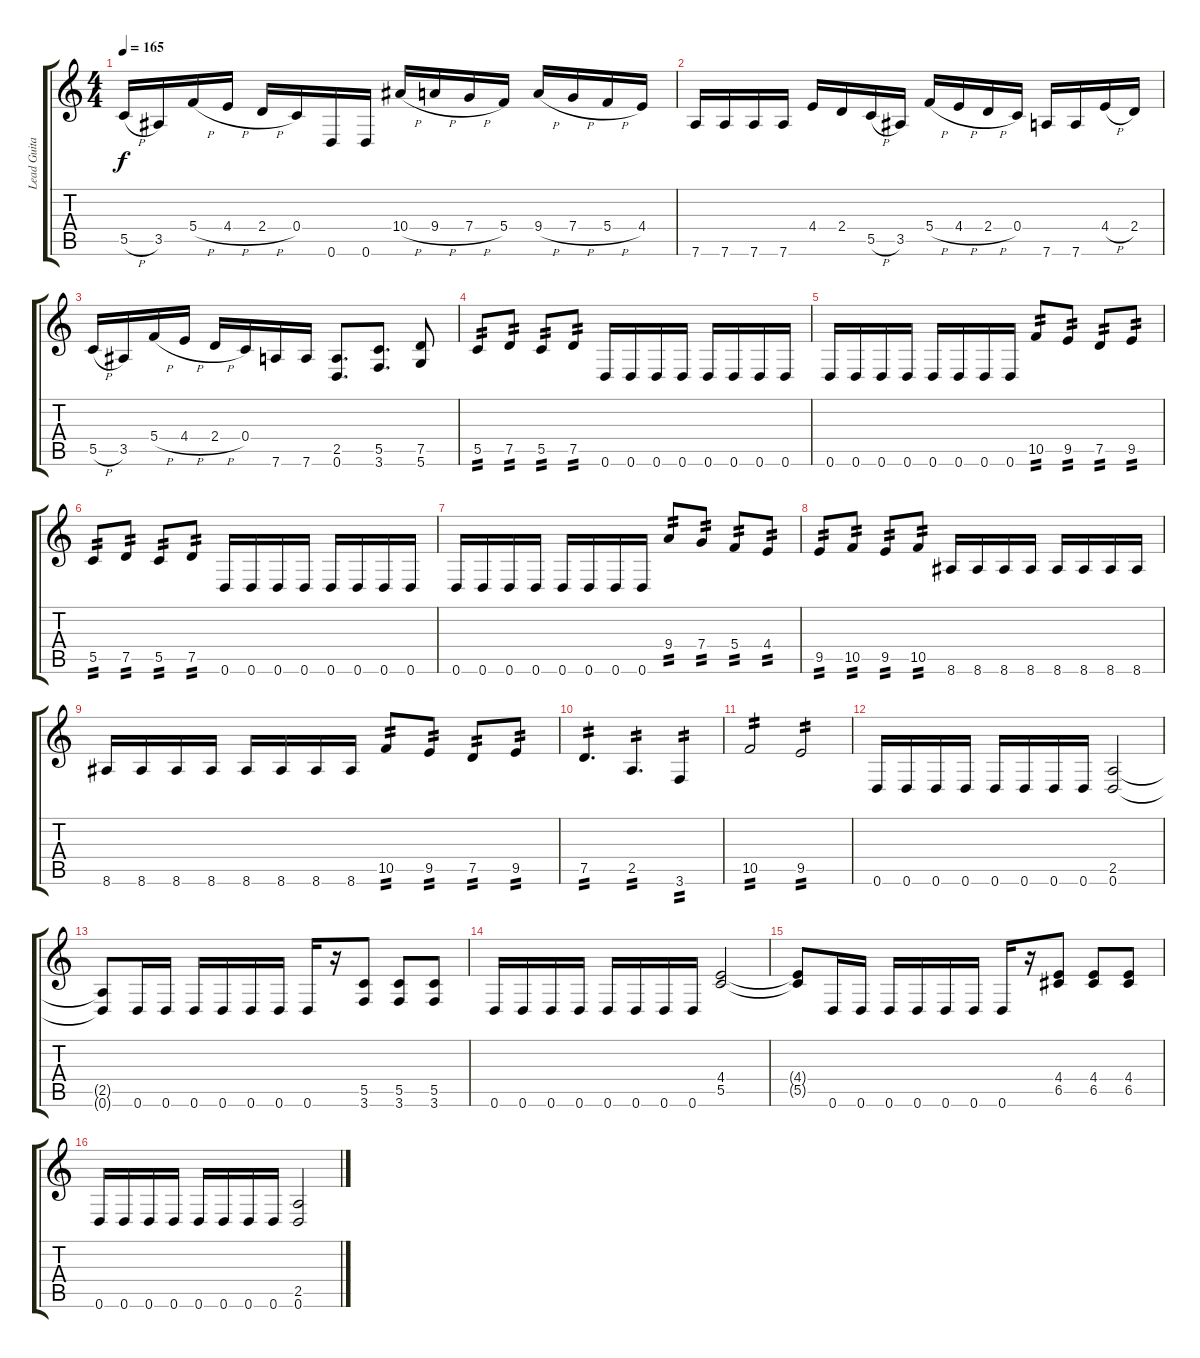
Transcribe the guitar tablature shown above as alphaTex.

\track ("Lead Guitar" "Lead Guita") {instrument distortionguitar}
\staff {score tabs}
\tuning (D4 A3 F3 C3 G2 D2) {hide}
\ts (4 4)
\tempo 165
\clef g2
\ks c
5.5{h}.16{dy f} 3.5.16 5.4{h}.16 4.4{h}.16 2.4{h}.16 0.4.16 0.6.16 0.6.16 10.4{h}.16 9.4{h}.16 7.4{h}.16 5.4.16 9.4{h}.16 7.4{h}.16 5.4{h}.16 4.4.16 |
7.6.16 7.6.16 7.6.16 7.6.16 4.4.16 2.4.16 5.5{h}.16 3.5.16 5.4{h}.16 4.4{h}.16 2.4{h}.16 0.4.16 7.6.16 7.6.16 4.4{h}.16 2.4.16 |
5.5{h}.16 3.5.16 5.4{h}.16 4.4{h}.16 2.4{h}.16 0.4.16 7.6.16 7.6.16 (2.5 0.6).8{d} (5.5 3.6).8{d} (7.5 5.6).8 |
5.5.8{tp 2} 7.5.8{tp 2} 5.5.8{tp 2} 7.5.8{tp 2} 0.6.16 0.6.16 0.6.16 0.6.16 0.6.16 0.6.16 0.6.16 0.6.16 |
0.6.16 0.6.16 0.6.16 0.6.16 0.6.16 0.6.16 0.6.16 0.6.16 10.5.8{tp 2} 9.5.8{tp 2} 7.5.8{tp 2} 9.5.8{tp 2} |
5.5.8{tp 2} 7.5.8{tp 2} 5.5.8{tp 2} 7.5.8{tp 2} 0.6.16 0.6.16 0.6.16 0.6.16 0.6.16 0.6.16 0.6.16 0.6.16 |
0.6.16 0.6.16 0.6.16 0.6.16 0.6.16 0.6.16 0.6.16 0.6.16 9.4.8{tp 2} 7.4.8{tp 2} 5.4.8{tp 2} 4.4.8{tp 2} |
9.5.8{tp 2} 10.5.8{tp 2} 9.5.8{tp 2} 10.5.8{tp 2} 8.6.16 8.6.16 8.6.16 8.6.16 8.6.16 8.6.16 8.6.16 8.6.16 |
8.6.16 8.6.16 8.6.16 8.6.16 8.6.16 8.6.16 8.6.16 8.6.16 10.5.8{tp 2} 9.5.8{tp 2} 7.5.8{tp 2} 9.5.8{tp 2} |
7.5.4{d tp 2} 2.5.4{d tp 2} 3.6.4{tp 2} |
10.5.2{tp 2} 9.5.2{tp 2} |
0.6.16 0.6.16 0.6.16 0.6.16 0.6.16 0.6.16 0.6.16 0.6.16 (2.5 0.6).2 |
(2.5{t} 0.6{t}).8 0.6.16 0.6.16 0.6.16 0.6.16 0.6.16 0.6.16 0.6.16 r.16 (5.5 3.6).8 (5.5 3.6).8 (5.5 3.6).8 |
0.6.16 0.6.16 0.6.16 0.6.16 0.6.16 0.6.16 0.6.16 0.6.16 (4.4 5.5).2 |
(4.4{t} 5.5{t}).8 0.6.16 0.6.16 0.6.16 0.6.16 0.6.16 0.6.16 0.6.16 r.16 (4.4 6.5).8 (4.4 6.5).8 (4.4 6.5).8 |
0.6.16 0.6.16 0.6.16 0.6.16 0.6.16 0.6.16 0.6.16 0.6.16 (2.5 0.6).2
